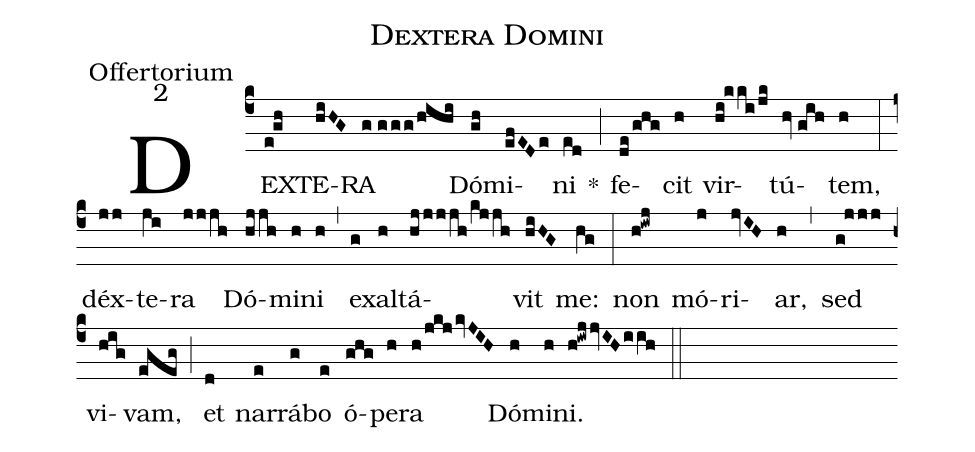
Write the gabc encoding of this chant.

name:Dextera Domini;
office-part:Offertorium;
mode:2;
%%
(c4) DEX(e!gh)TE(hiHG)RA(g//ggg/hihi) Dó(gh)mi(efEDe)ni(ed) *(;) fe(de/ghg)cit(h) vir(hi!kki/jk)tú(hv//gih)tem,(h) (:) déx(jj)te(ji)ra(jjjh) Dó(hjjh)mi(h)ni(h) (,) ex(g)al(h)tá(hjjjjh/kjjh)vit(hiHG) me:(hg) (:) non(h!iwj) mó(j)ri(jvIH)ar,(h) (,) sed(g!jjj) vi(hig)vam,(egeg) (;) et(d) nar(e)rá(g)bo(e) ó(ghg)pe(h)ra(h/jkjkvJIH) Dó(h)mi(h)ni.(h!iwjjvIHiih) (::)
